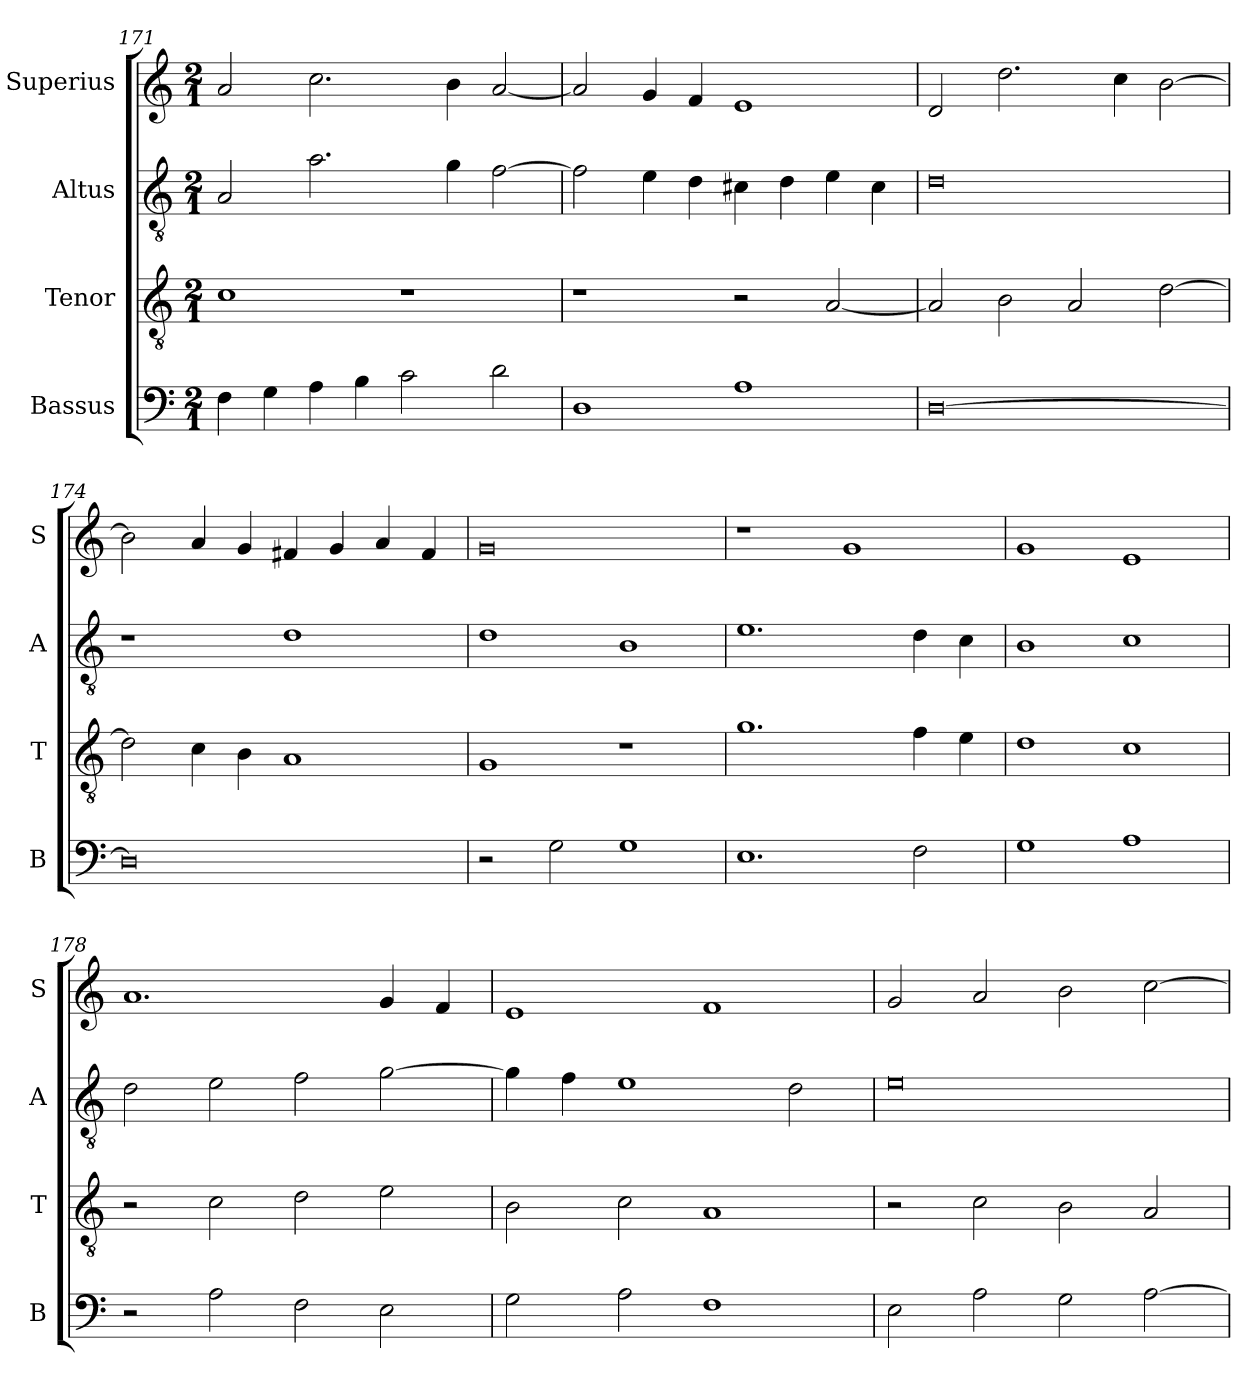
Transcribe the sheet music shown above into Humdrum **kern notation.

**kern	**kern	**kern	**kern
*part4	*part3	*part2	*part1
*staff4	*staff3	*staff2	*staff1
*I"Bassus	*I"Tenor	*I"Altus	*I"Superius
*I'B	*I'T	*I'A	*I'S
*clefF4	*clefGv2	*clefGv2	*clefG2
*k[]	*k[]	*k[]	*k[]
*M2/1	*M2/1	*M2/1	*M2/1
=171	=171	=171	=171
4F\	1c	2A/	2a/
4G\	.	.	.
4A\	.	2.a\	2.cc\
4B\	.	.	.
2c\	1r	.	.
.	.	4g\	4b\
2d\	.	[2f\	[2a/
=172	=172	=172	=172
1D	1r	2f\]	2a/]
.	.	4e\	4g/
.	.	4d\	4f/
1A	2r	4c#X\	1e
.	.	4d\	.
.	[2A/	4e\	.
.	.	4c#\	.
=173	=173	=173	=173
[0D	2A/]	0d	2d/
.	2B\	.	2.dd\
.	2A/	.	.
.	.	.	4cc\
.	[2d\	.	[2b\
=174	=174	=174	=174
0D]	2d\]	1r	2b\]
.	4c\	.	4a/
.	4B\	.	4g/
.	1A	1d	4f#X/
.	.	.	4g/
.	.	.	4a/
.	.	.	4f#/
=175	=175	=175	=175
2r	1G	1d	0g
2G\	.	.	.
1G	1r	1B	.
=176	=176	=176	=176
1.E	1.g	1.e	1r
.	.	.	1g
2F\	4f\	4d\	.
.	4e\	4c\	.
=177	=177	=177	=177
1G	1d	1B	1g
1A	1c	1c	1e
=178	=178	=178	=178
2r	2r	2d\	1.a
2A\	2c\	2e\	.
2F\	2d\	2f\	.
2E\	2e\	[2g\	4g/
.	.	.	4f/
=179	=179	=179	=179
2G\	2B\	4g\]	1e
.	.	4f\	.
2A\	2c\	1e	.
1F	1A	.	1f
.	.	2d\	.
=180	=180	=180	=180
2E\	2r	0e	2g/
2A\	2c\	.	2a/
2G\	2B\	.	2b\
[2A\	2A/	.	[2cc\
=	=	=	=
*-	*-	*-	*-
